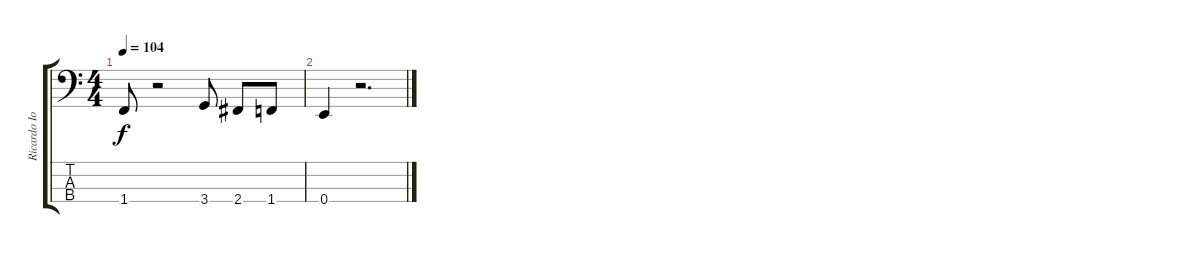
\track ("Ricardo Iorio (bajo)" "Ricardo Io") {instrument electricbassfinger}
\staff {score tabs}
\tuning (G2 D2 A1 E1) {hide}
\ts (4 4)
\tempo 104
\clef f4
\ks c
1.4.8{dy f} r.2 3.4.8 2.4.8 1.4.8 |
0.4.4 r.2{d}
